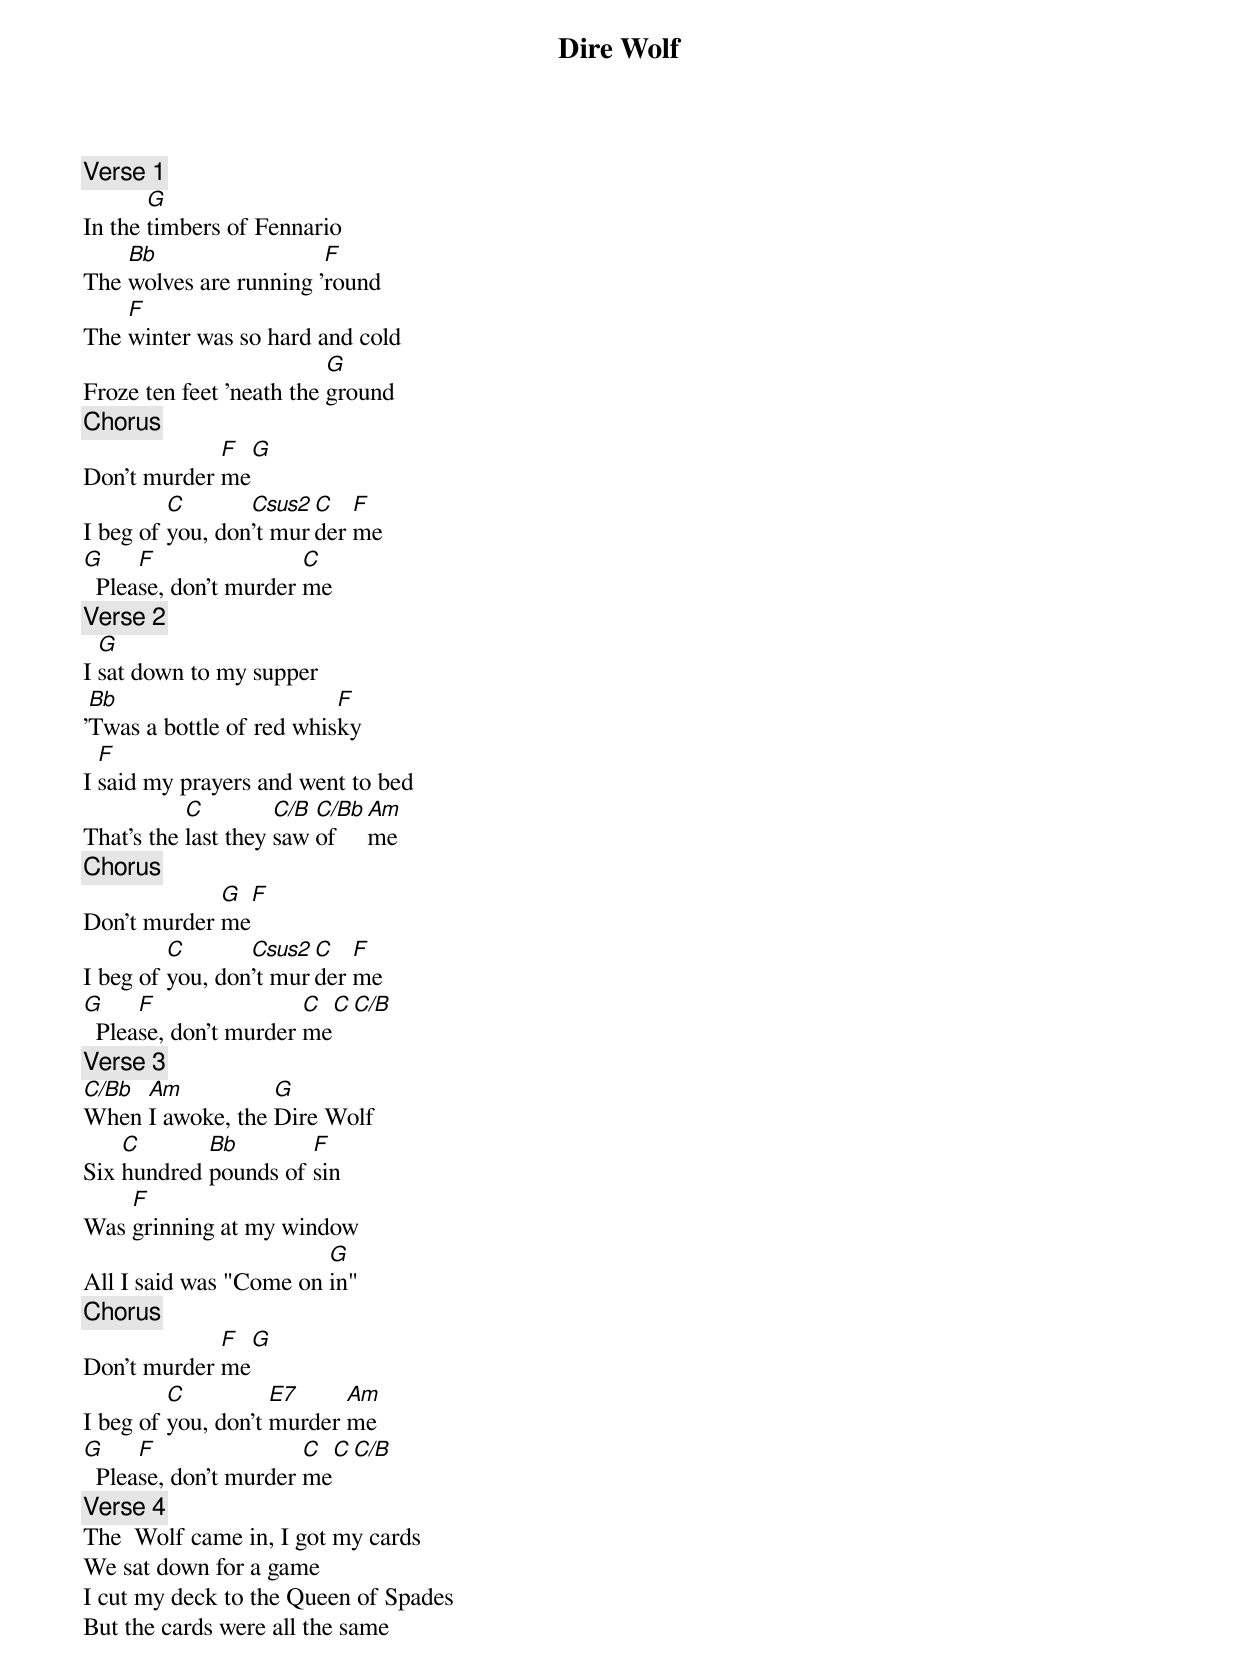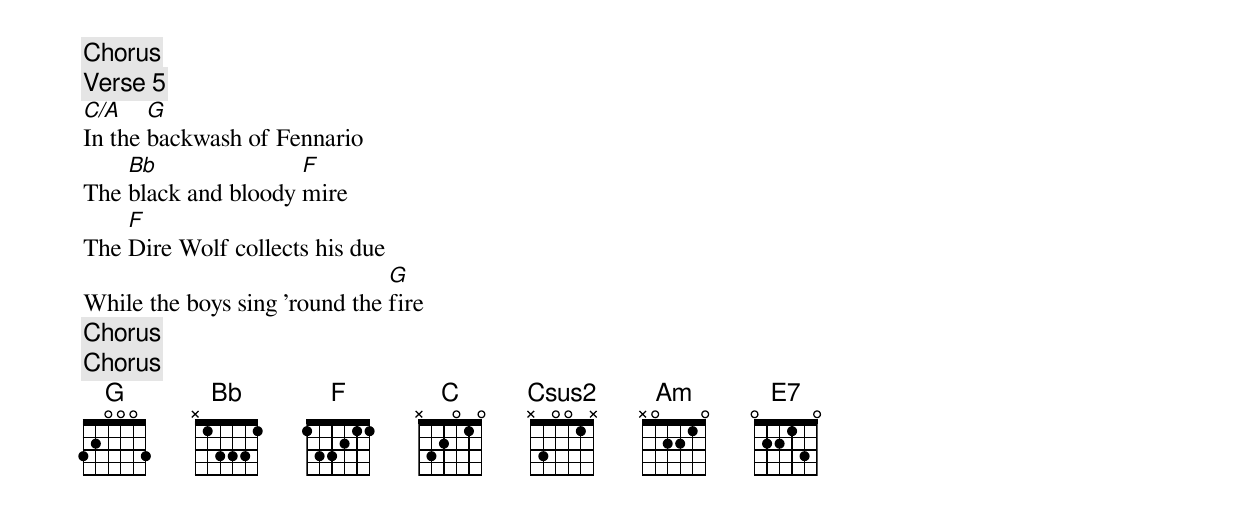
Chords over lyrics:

Dire Wolf
[Verse 1]
       G
In the timbers of Fennario
    Bb                  F
The wolves are running 'round
    F
The winter was so hard and cold
                          G
Froze ten feet 'neath the ground
[Chorus]
             F     G
Don't murder me
         C       Csus2 C   F
I beg of you, don't murder me
G     F                C
  Please, don't murder me
 [Verse 2]
  G
I sat down to my supper
 Bb                       F
'Twas a bottle of red whisky
  F
I said my prayers and went to bed
           C         C/B C/Bb Am
That's the last they saw of   me
[Chorus]
             G     F
Don't murder me
         C       Csus2 C   F
I beg of you, don't murder me
G     F                C      C C/B
  Please, don't murder me
[Verse 3]
C/Bb Am           G
When I awoke, the Dire Wolf
    C       Bb        F
Six hundred pounds of sin
    F
Was grinning at my window
                        G
All I said was "Come on in"
[Chorus]
             F     G
Don't murder me
         C          E7     Am
I beg of you, don't murder me
G     F                C      C C/B
  Please, don't murder me
[Verse 4]
The  Wolf came in, I got my cards
We sat down for a game
I cut my deck to the Queen of Spades
But the cards were all the same
[Chorus]
[Verse 5]
C/A    G
In the backwash of Fennario
    Bb               F
The black and bloody mire
    F
The Dire Wolf collects his due
                               G
While the boys sing 'round the fire
[Chorus]
[Chorus]
